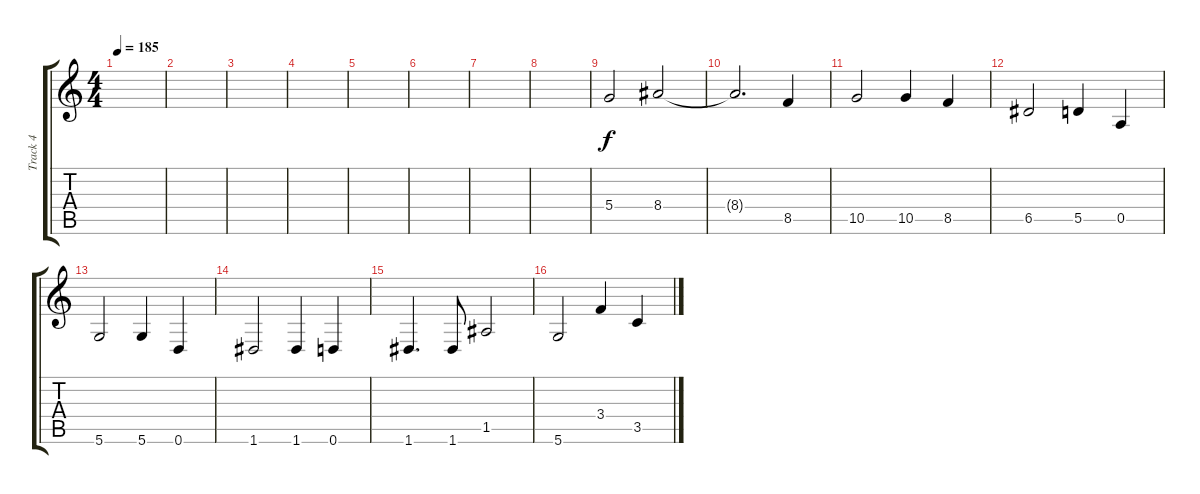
\track ("Track 4" "Track 4") {instrument overdrivenguitar}
\staff {score tabs}
\tuning (E4 B3 G3 D3 A2 D2) {hide}
\ts (4 4)
\tempo 185
\clef g2
\ks c
|
|
|
|
|
|
|
|
5.4.2 8.4.2 |
8.4{t}.2{d} 8.5.4 |
10.5.2 10.5.4 8.5.4 |
6.5.2 5.5.4 0.5.4 |
5.6.2 5.6.4 0.6.4 |
1.6.2 1.6.4 0.6.4 |
1.6.4{d} 1.6.8 1.5.2 |
5.6.2 3.4.4 3.5.4
